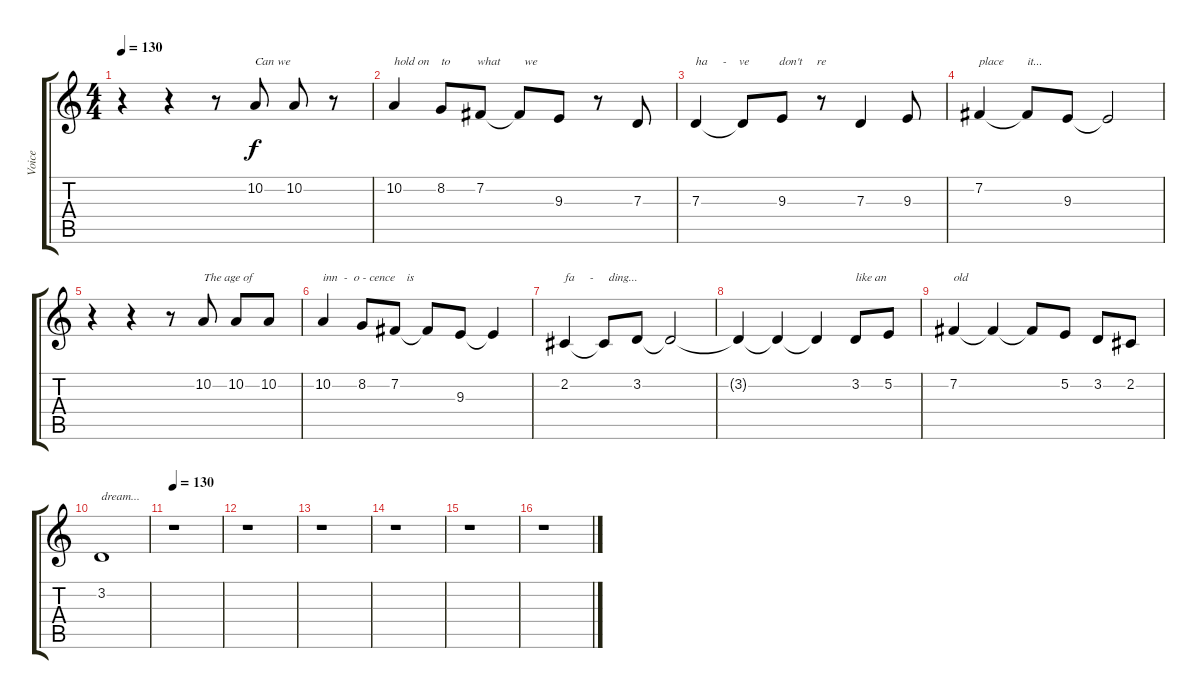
\track ("Voice" "Voice") {instrument bassoon}
\staff {score tabs}
\tuning (E4 B3 G3 D3 A2 E2) {hide}
\ts (4 4)
\tempo 130
\clef g2
\ks c
r.4{dy f} r.4 r.8 10.2.8{txt "Can we"} 10.2.8 r.8 |
10.2.4{txt "hold on    to         what        we"} 8.2.8 7.2.8 7.2{t}.8 9.3.8 r.8 7.3.8 |
7.3.4{txt "ha     -    ve          don't     re"} 7.3{t}.8 9.3.8 r.8 7.3.4 9.3.8 |
7.2.4{txt "place        it..."} 7.2{t}.8 9.3.8 9.3{t}.2 |
r.4 r.4 r.8 10.2.8{txt "The age of"} 10.2.8 10.2.8 |
10.2.4{txt "inn  -  o - cence    is"} 8.2.8 7.2.8 7.2{t}.8 9.3.8 9.3{t}.4 |
2.2.4{txt "fa     -     ding..."} 2.2{t}.8 3.2.8 3.2{t}.2 |
3.2{t}.4 3.2{t}.4 3.2{t}.4 3.2.8{txt "like an"} 5.2.8 |
7.2.4{txt "old"} 7.2{t}.4 7.2{t}.8 5.2.8 3.2.8 2.2.8 |
3.2.1{txt "dream..."} |
\tempo 130
r.1 |
r.1 |
r.1 |
r.1 |
r.1 |
r.1
